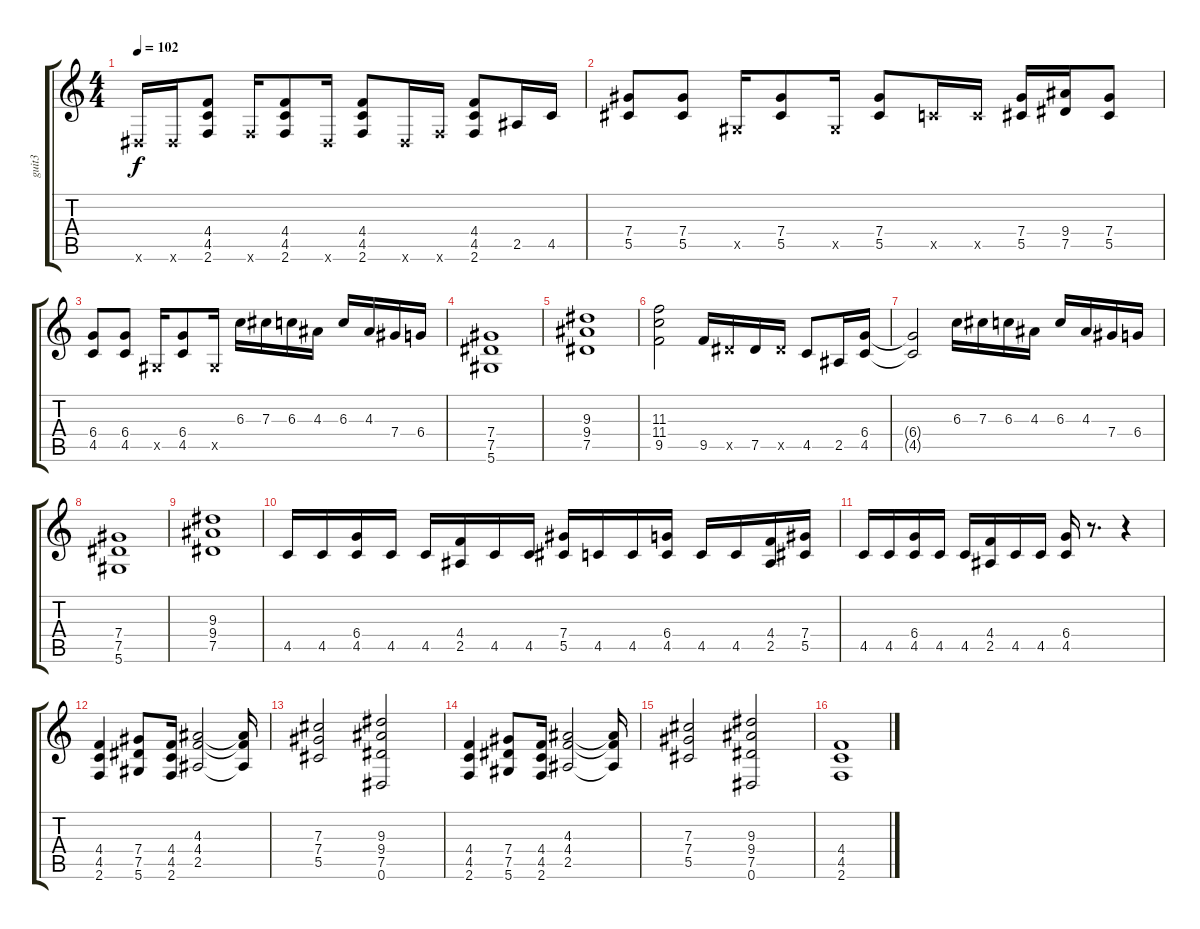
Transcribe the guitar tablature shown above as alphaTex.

\track ("guit3" "guit3") {instrument distortionguitar}
\staff {score tabs}
\tuning (Eb4 Bb3 Gb3 Db3 Ab2 Eb2) {hide}
\ts (4 4)
\tempo 102
\clef g2
\ks c
0.6{x}.16{dy f} 0.6{x}.16 (4.4 4.5 2.6).8 2.6{x}.16 (4.4 4.5 2.6).8 0.6{x}.16 (4.4 4.5 2.6).8 0.6{x}.16 2.6{x}.16 (4.4 4.5 2.6).8 2.5.16 4.5.16 |
(7.4 5.5).8 (7.4 5.5).8 0.5{x}.16 (7.4 5.5).8 0.5{x}.16 (7.4 5.5).8 4.5{x}.16 4.5{x}.16 (7.4 5.5).16 (9.4 7.5).16 (7.4 5.5).8 |
(6.4 4.5).8 (6.4 4.5).8 0.5{x}.16 (6.4 4.5).8 0.5{x}.16 6.3.16 7.3.16 6.3.16 4.3.16 6.3.16 4.3.16 7.4.16 6.4.16 |
(7.4 7.5 5.6).1 |
(9.3 9.4 7.5).1 |
(11.3 11.4 9.5).2 9.5.16 7.5{x}.16 7.5.16 7.5{x}.16 4.5.8 2.5.16 (6.4 4.5).16 |
(6.4{t} 4.5{t}).2 6.3.16 7.3.16 6.3.16 4.3.16 6.3.16 4.3.16 7.4.16 6.4.16 |
(7.4 7.5 5.6).1 |
(9.3 9.4 7.5).1 |
4.5.16 4.5.16 (6.4 4.5).16 4.5.16 4.5.16 (4.4 2.5).16 4.5.16 4.5.16 (7.4 5.5).16 4.5.16 4.5.16 (6.4 4.5).16 4.5.16 4.5.16 (4.4 2.5).16 (7.4 5.5).16 |
4.5.16 4.5.16 (6.4 4.5).16 4.5.16 4.5.16 (4.4 2.5).16 4.5.16 4.5.16 (6.4 4.5).16 r.8{d} r.4 |
(4.4 4.5 2.6).4 (7.4 7.5 5.6).8 (4.4 4.5 2.6).16 (4.3 4.4 2.5).2 (4.3{t} 4.4{t} 2.5{t}).16 |
(7.3 7.4 5.5).2 (9.3 9.4 7.5 0.6).2 |
(4.4 4.5 2.6).4 (7.4 7.5 5.6).8 (4.4 4.5 2.6).16 (4.3 4.4 2.5).2 (4.3{t} 4.4{t} 2.5{t}).16 |
(7.3 7.4 5.5).2 (9.3 9.4 7.5 0.6).2 |
(4.4 4.5 2.6).1
